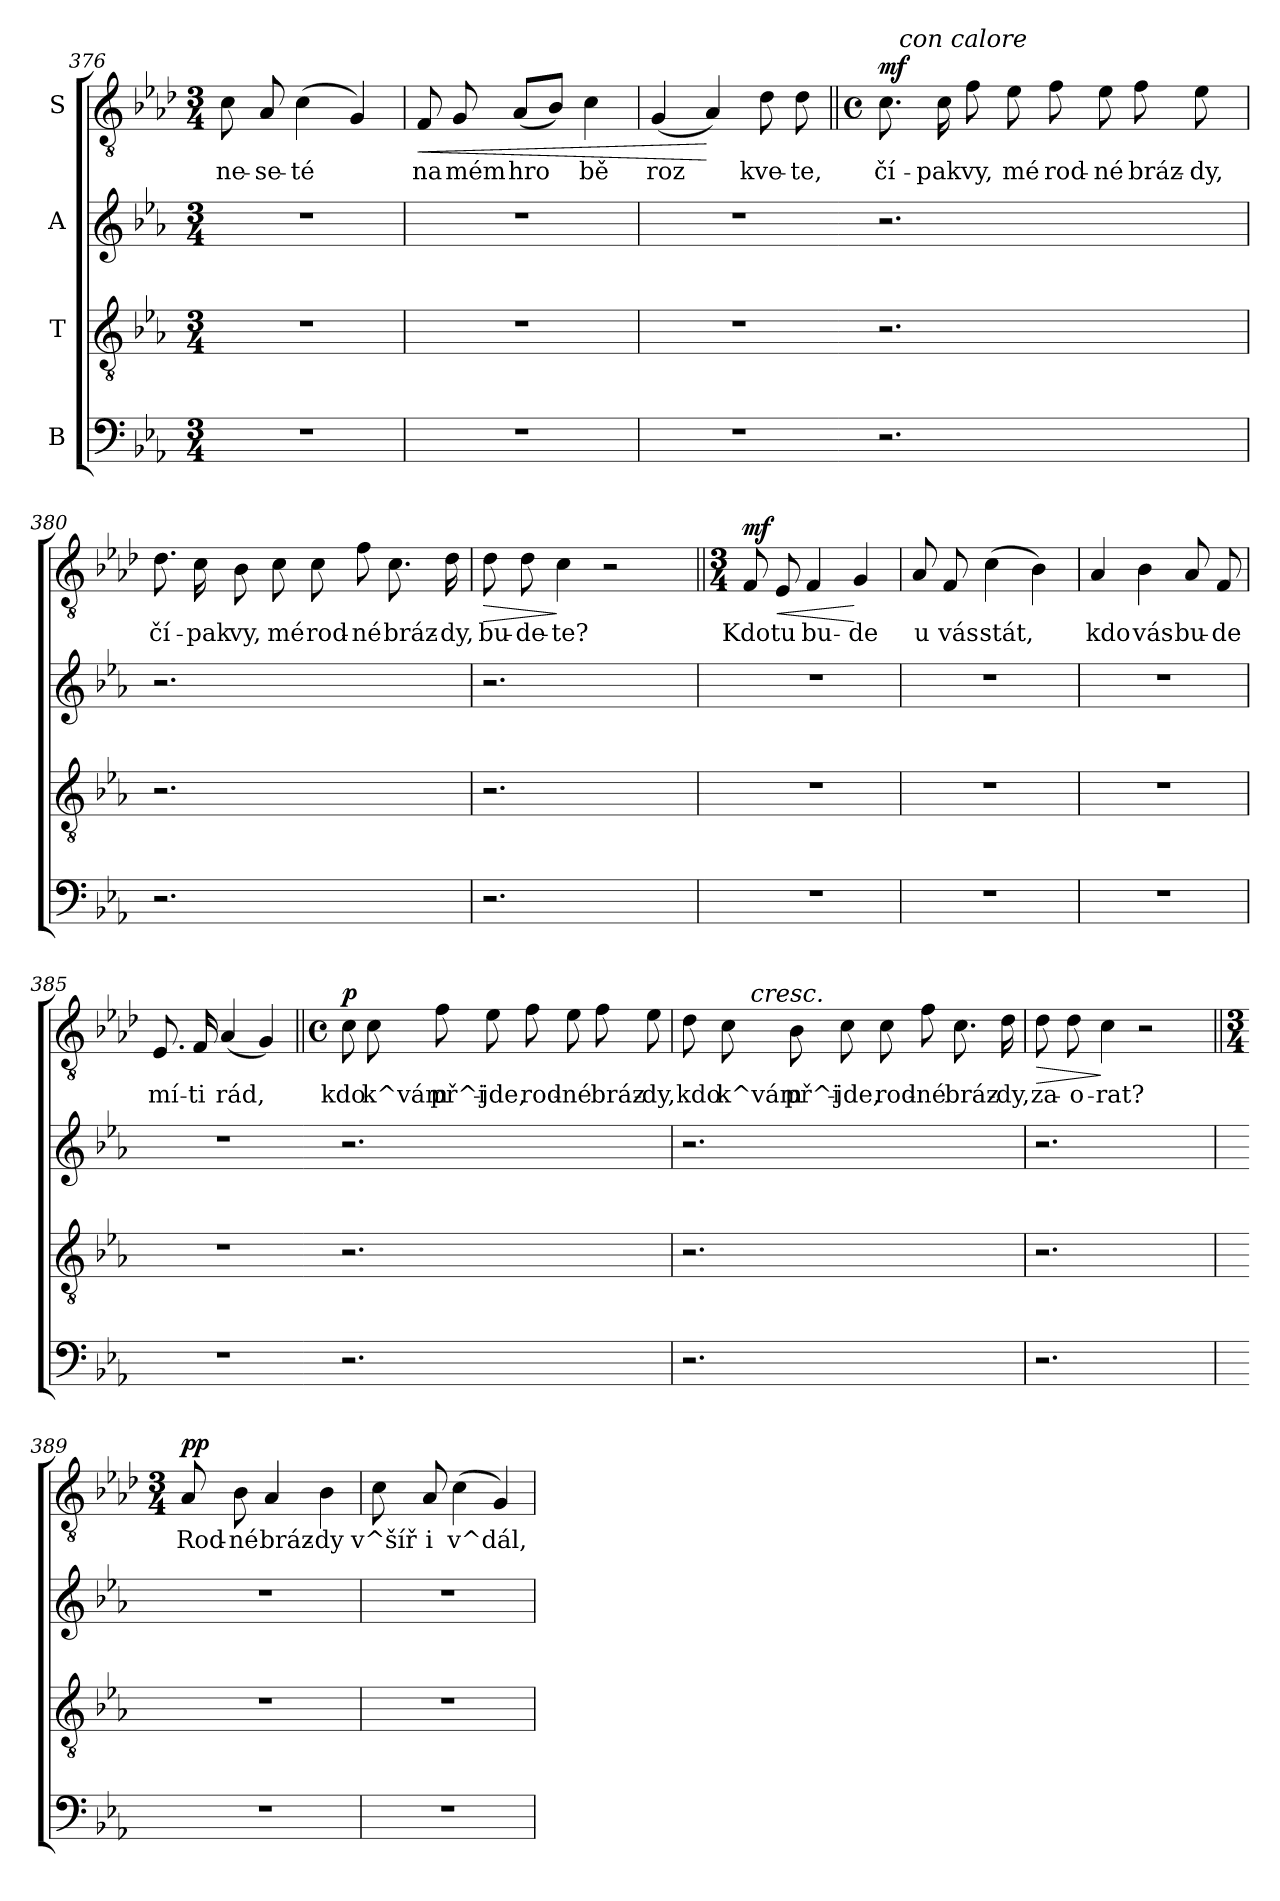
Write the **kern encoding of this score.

**kern	**kern	**kern	**kern	**text	**dynam
*part4	*part3	*part2	*part1	*part1	*part1
*staff4	*staff3	*staff2	*staff1	*staff1	*staff1
*I"B	*I"T	*I"A	*I"S	*	*
*clefF4	*clefGv2	*clefG2	*clefGv2	*	*
*k[b-e-a-]	*k[b-e-a-]	*k[b-e-a-]	*k[b-e-a-d-]	*	*
*E-:	*E-:	*E-:	*A-:	*	*
*M3/4	*M3/4	*M3/4	*M3/4	*	*
=376	=376	=376	=376	=376	=376
!	!	!	!	!LO:LY:b:rj	!
2.r	2.r	2.r	8c\	ne-	.
!	!	!	!	!LO:LY:b:rj	!
.	.	.	8A-/	-se-	.
!	!	!	!	!LO:LY:b:rj	!
.	.	.	(>4c\	-té	.
!	!	!	!	!LO:LY:b:rj	!
.	.	.	4G/)	.	.
=377	=377	=377	=377	=377	=377
!	!	!	!	!LO:LY:b:rj	!LO:HP:b
2.r	2.r	2.r	8F/	na	<
!	!	!	!	!LO:LY:b:rj	!
.	.	.	8G/	mém	.
!	!	!	!	!LO:LY:b:rj	!
.	.	.	(<8A-/L	hro-	.
!	!	!	!	!LO:LY:b:rj	!
.	.	.	8B-/J)	--	.
!	!	!	!	!LO:LY:b:rj	!
.	.	.	4c\	-bě	.
=378	=378	=378	=378	=378	=378
!	!	!	!	!LO:LY:b:rj	!
2.r	2.r	2.r	(<4G/	roz-	.
!	!	!	!	!LO:LY:b:rj	!
.	.	.	4A-/)	--	[
!	!	!	!	!LO:LY:b:rj	!
.	.	.	8d-\	-kve-	.
!	!	!	!	!LO:LY:b:rj	!
.	.	.	8d-\	-te,	.
!!LO:LB:g=z
=379	=379	=379	=379||	=379||	=379||
*	*	*	*M4/4	*	*
*	*	*	*met(c)	*	*
!	!	!	!	!LO:LY:b:rj	!LO:DY:a
*	*	*	*^	*	*
2.r	2.r	2.r	8.c\	32.ryy	čí-	mf
!	!	!	!	!LO:TX:a:i:t=con calore	!	!
.	.	.	.	2ryy	.	.
!	!	!	!	!	!LO:LY:b:rj	!
.	.	.	16c\	.	-pak	.
!	!	!	!	!	!LO:LY:b:rj	!
.	.	.	8f\	.	vy,	.
!	!	!	!	!	!LO:LY:b:rj	!
.	.	.	8e-\	.	mé	.
!	!	!	!	!	!LO:LY:b:rj	!
.	.	.	8f\	.	rod-	.
.	.	.	.	4ryy	.	.
!	!	!	!	!	!LO:LY:b:rj	!
.	.	.	8e-\	.	-né	.
!	!	!	!	!	!LO:LY:b:rj	!
4ryy	4ryy	4ryy	8f\	.	bráz-	.
.	.	.	.	8ryy	.	.
!	!	!	!	!	!LO:LY:b:rj	!
.	.	.	8e-\	.	-dy,	.
.	.	.	.	16ryy	.	.
.	.	.	.	64ryy	.	.
=380	=380	=380	=380	=380	=380	=380
!	!	!	!LO:TX:a:i:t=cresc.	!	!	!
!	!	!	!	!	!LO:LY:b:rj	!
*	*	*	*v	*v	*	*
2.r	2.r	2.r	8.d-\	čí-	.
!	!	!	!	!LO:LY:b:rj	!
.	.	.	16c\	-pak	.
!	!	!	!	!LO:LY:b:rj	!
.	.	.	8B-\	vy,	.
!	!	!	!	!LO:LY:b:rj	!
.	.	.	8c\	mé	.
!	!	!	!	!LO:LY:b:rj	!
.	.	.	8c\	rod-	.
!	!	!	!	!LO:LY:b:rj	!
.	.	.	8f\	-né	.
!	!	!	!	!LO:LY:b:rj	!
4ryy	4ryy	4ryy	8.c\	bráz-	.
!	!	!	!	!LO:LY:b:rj	!
.	.	.	16d-\	-dy,	.
=381	=381	=381	=381	=381	=381
!	!	!	!	!LO:LY:b:rj	!LO:HP:b
2.r	2.r	2.r	8d-\	bu-	>
!	!	!	!	!LO:LY:b:rj	!
.	.	.	8d-\	-de-	.
!	!	!	!	!LO:LY:b:rj	!
.	.	.	4c\	-te?	]
.	.	.	2r	.	.
4ryy	4ryy	4ryy	.	.	.
!!LO:LB:g=z
=382	=382	=382	=382||	=382||	=382||
*	*	*	*M3/4	*	*
!	!	!	!	!LO:LY:b:rj	!LO:HP:b
!	!	!	!	!	!LO:DY:n=1:a
2.r	2.r	2.r	8F/	Kdo	< mf
!	!	!	!	!LO:LY:b:rj	!
.	.	.	8E-/	tu	.
!	!	!	!	!LO:LY:b:rj	!
.	.	.	4F/	bu-	.
!	!	!	!	!LO:LY:b:rj	!
.	.	.	4G/	-de	[
=383	=383	=383	=383	=383	=383
!	!	!	!	!LO:LY:b:rj	!
2.r	2.r	2.r	8A-/	u	.
!	!	!	!	!LO:LY:b:rj	!
.	.	.	8F/	vás	.
!	!	!	!	!LO:LY:b:rj	!
.	.	.	(>4c\	stát,	.
!	!	!	!	!LO:LY:b:rj	!
.	.	.	4B-\)	.	.
=384	=384	=384	=384	=384	=384
!	!	!	!	!LO:LY:b:rj	!
2.r	2.r	2.r	4A-/	kdo	.
!	!	!	!	!LO:LY:b:rj	!
.	.	.	4B-\	vás	.
!	!	!	!	!LO:LY:b:rj	!
.	.	.	8A-/	bu-	.
!	!	!	!	!LO:LY:b:rj	!
.	.	.	8F/	-de	.
=385	=385	=385	=385	=385	=385
!	!	!	!	!LO:LY:b:rj	!
2.r	2.r	2.r	8.E-/	mí-	.
!	!	!	!	!LO:LY:b:rj	!
.	.	.	16F/	-ti	.
!	!	!	!	!LO:LY:b:rj	!
.	.	.	(<4A-/	rád,	.
!	!	!	!	!LO:LY:b:rj	!
.	.	.	4G/)	.	.
!!LO:LB:g=z
=386	=386	=386	=386||	=386||	=386||
*	*	*	*M4/4	*	*
*	*	*	*met(c)	*	*
!	!	!	!	!LO:LY:b:rj	!LO:DY:a
2.r	2.r	2.r	8c\	kdo	p
!	!	!	!	!LO:LY:b:rj	!
.	.	.	8c\	k^vám	.
!	!	!	!	!LO:LY:b:rj	!
.	.	.	8f\	př^i-	.
!	!	!	!	!LO:LY:b:rj	!
.	.	.	8e-\	-jde,	.
!	!	!	!	!LO:LY:b:rj	!
.	.	.	8f\	rod-	.
!	!	!	!	!LO:LY:b:rj	!
.	.	.	8e-\	-né	.
!	!	!	!	!LO:LY:b:rj	!
4ryy	4ryy	4ryy	8f\	bráz-	.
!	!	!	!	!LO:LY:b:rj	!
.	.	.	8e-\	-dy,	.
=387	=387	=387	=387	=387	=387
!	!	!	!	!LO:LY:b:rj	!
*	*	*	*^	*	*
2.r	2.r	2.r	8d-\	8ryy	kdo	.
!	!	!	!	!	!LO:LY:b:rj	!
.	.	.	8c\	32.ryy	k^vám	.
!	!	!	!	!LO:TX:a:i:t=cresc.	!	!
.	.	.	.	2ryy	.	.
!	!	!	!	!	!LO:LY:b:rj	!
.	.	.	8B-\	.	př^i-	.
!	!	!	!	!	!LO:LY:b:rj	!
.	.	.	8c\	.	-jde,	.
!	!	!	!	!	!LO:LY:b:rj	!
.	.	.	8c\	.	rod-	.
!	!	!	!	!	!LO:LY:b:rj	!
.	.	.	8f\	.	-né	.
.	.	.	.	4ryy	.	.
!	!	!	!	!	!LO:LY:b:rj	!
4ryy	4ryy	4ryy	8.c\	.	bráz-	.
.	.	.	.	16ryy	.	.
!	!	!	!	!	!LO:LY:b:rj	!
.	.	.	16d-\	.	-dy,	.
.	.	.	.	64ryy	.	.
!!LO:LB:g=z
=388	=388	=388	=388	=388	=388	=388
!	!	!	!	!	!LO:LY:b:rj	!LO:HP:b
*	*	*	*v	*v	*	*
2.r	2.r	2.r	8d-\	za-	>
!	!	!	!	!LO:LY:b:rj	!
.	.	.	8d-\	-o-	.
!	!	!	!	!LO:LY:b:rj	!
.	.	.	4c\	-rat?	]
.	.	.	2r	.	.
4ryy	4ryy	4ryy	.	.	.
=389	=389	=389	=389||	=389||	=389||
*	*	*	*M3/4	*	*
!	!	!	!	!LO:LY:b:rj	!LO:DY:a
2.r	2.r	2.r	8A-/	Rod-	pp
!	!	!	!	!LO:LY:b:rj	!
.	.	.	8B-\	-né	.
!	!	!	!	!LO:LY:b:rj	!
.	.	.	4A-/	bráz-	.
!	!	!	!	!LO:LY:b:rj	!
.	.	.	4B-\	-dy	.
=390	=390	=390	=390	=390	=390
!	!	!	!	!LO:LY:b:rj	!
2.r	2.r	2.r	8c\	v^šíř	.
!	!	!	!	!LO:LY:b:rj	!
.	.	.	8A-/	i	.
!	!	!	!	!LO:LY:b:rj	!
.	.	.	(>4c\	v^dál,	.
!	!	!	!	!LO:LY:b:rj	!
.	.	.	4G/)	.	.
=	=	=	=	=	=
*-	*-	*-	*-	*-	*-
